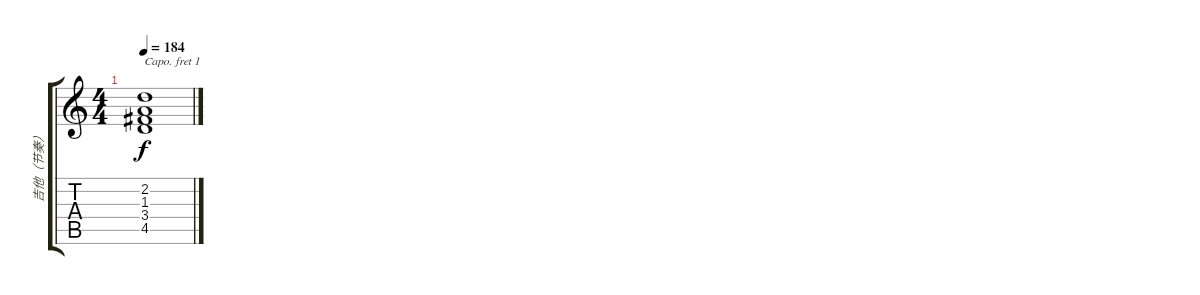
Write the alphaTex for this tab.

\track ("吉他（节奏）" "吉他（节奏）") {instrument acousticguitarnylon}
\staff {score tabs}
\capo 1
\tuning (E4 B3 G3 D3 A2 E2) {hide}
\ts (4 4)
\tempo 184
\clef g2
\ks c
(2.2{t} 1.3{t} 3.4{t} 4.5{t}).1{dy f}
